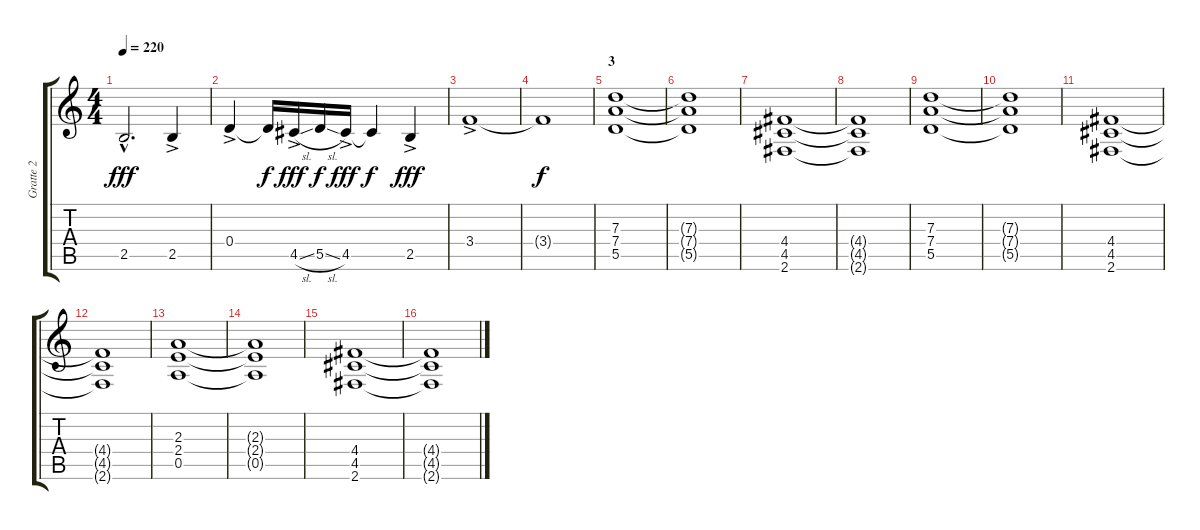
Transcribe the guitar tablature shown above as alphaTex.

\track ("Gratte 2" "Gratte 2") {instrument distortionguitar}
\staff {score tabs}
\tuning (E4 B3 G3 D3 A2 E2) {hide}
\ts (4 4)
\tempo 220
\clef g2
\ks c
2.5{hac}.2{d dy fff} 2.5{ac}.4 |
0.4{ac}.4 0.4{t}.16{dy f} 4.5{sl ac}.16{dy fff} 5.5{sl}.16{dy f} 4.5{ac}.16{dy fff} 4.5{t}.4{dy f} 2.5{ac}.4{dy fff} |
3.4{ac}.1 |
3.4{t}.1{dy f} |
\section ("" "3")
(7.3 7.4 5.5).1 |
(7.3{t} 7.4{t} 5.5{t}).1 |
(4.4 4.5 2.6).1 |
(4.4{t} 4.5{t} 2.6{t}).1 |
(7.3 7.4 5.5).1 |
(7.3{t} 7.4{t} 5.5{t}).1 |
(4.4 4.5 2.6).1 |
(4.4{t} 4.5{t} 2.6{t}).1 |
(2.3 2.4 0.5).1 |
(2.3{t} 2.4{t} 0.5{t}).1 |
(4.4 4.5 2.6).1 |
(4.4{t} 4.5{t} 2.6{t}).1
